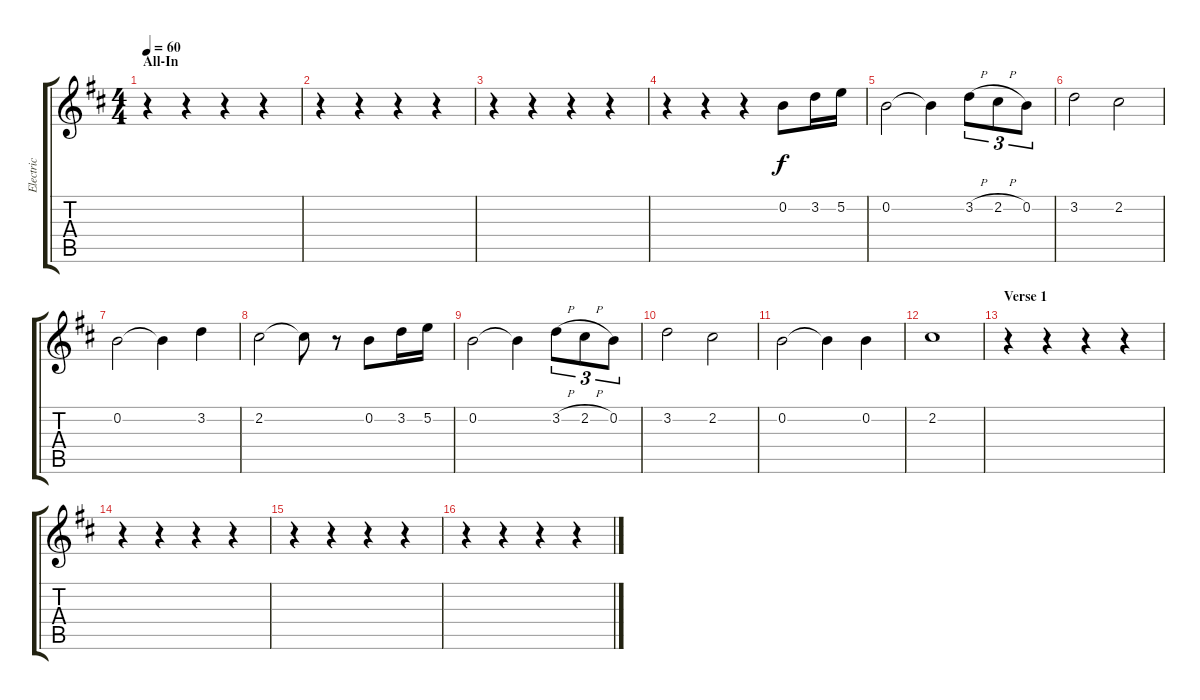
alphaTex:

\track ("Electric" "Electric") {instrument overdrivenguitar}
\staff {score tabs}
\tuning (E4 B3 G3 D3 A2 E2) {hide}
\ts (4 4)
\section ("" "All-In")
\tempo 60
\clef g2
\ks bminor
r.4{dy f} r.4 r.4 r.4 |
r.4 r.4 r.4 r.4 |
r.4 r.4 r.4 r.4 |
r.4 r.4 r.4 0.2.8{volume 16} 3.2.16 5.2.16 |
0.2.2 0.2{t}.4 3.2{h}.8{tu (3 2)} 2.2{h}.8{tu (3 2)} 0.2.8{tu (3 2)} |
3.2.2 2.2.2 |
0.2.2 0.2{t}.4 3.2.4 |
2.2.2 2.2{t}.8 r.8 0.2.8 3.2.16 5.2.16 |
0.2.2 0.2{t}.4 3.2{h}.8{tu (3 2)} 2.2{h}.8{tu (3 2)} 0.2.8{tu (3 2)} |
3.2.2 2.2.2 |
0.2.2 0.2{t}.4 0.2.4 |
2.2.1 |
\section ("" "Verse 1")
r.4 r.4 r.4 r.4 |
r.4 r.4 r.4 r.4 |
r.4 r.4 r.4 r.4 |
r.4 r.4 r.4 r.4
